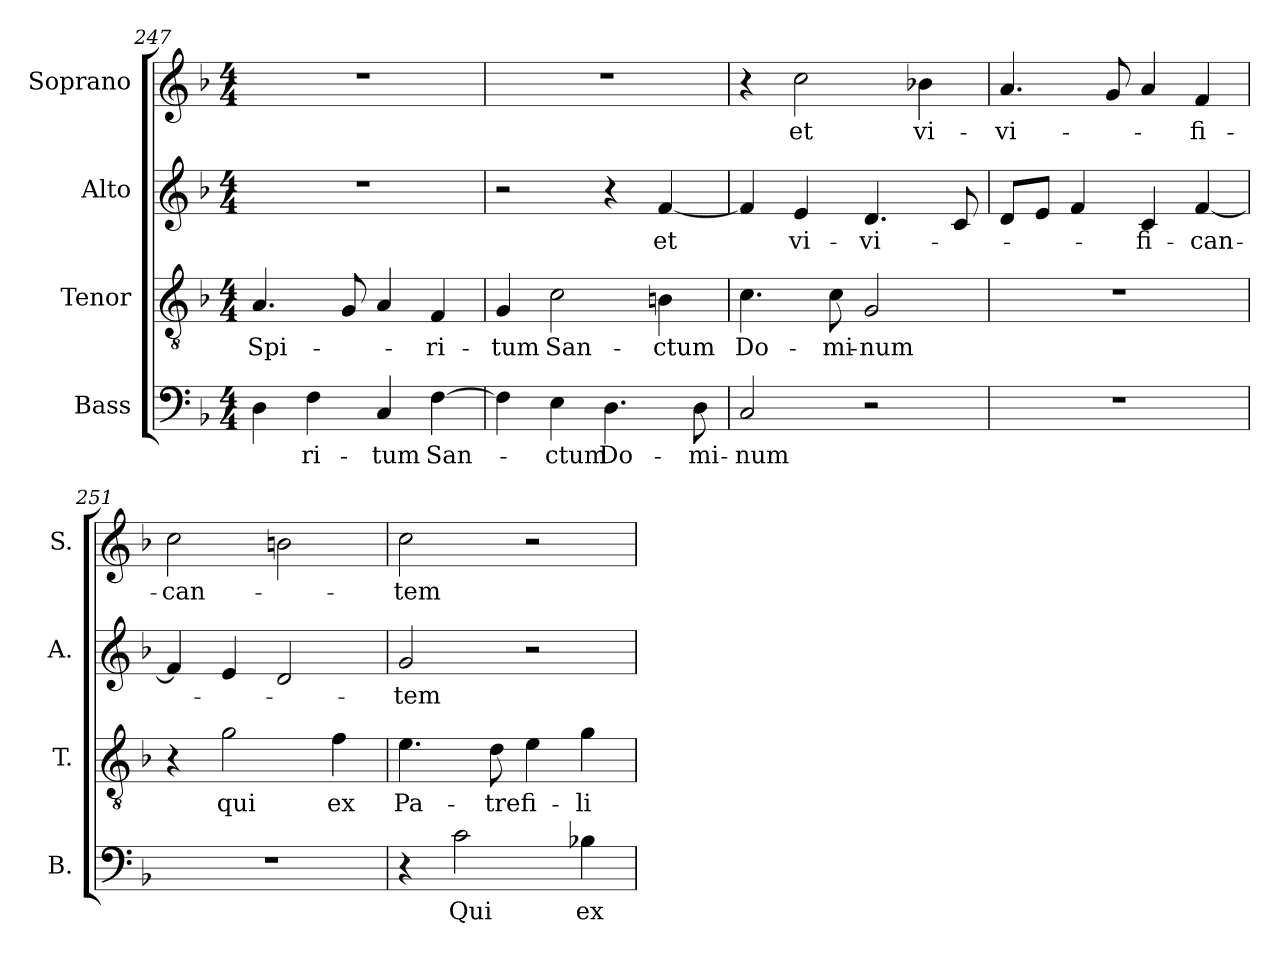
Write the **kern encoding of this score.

**kern	**text	**kern	**text	**kern	**text	**kern	**text
*part4	*part4	*part3	*part3	*part2	*part2	*part1	*part1
*staff4	*staff4	*staff3	*staff3	*staff2	*staff2	*staff1	*staff1
*I"Bass	*	*I"Tenor	*	*I"Alto	*	*I"Soprano	*
*I'B.	*	*I'T.	*	*I'A.	*	*I'S.	*
*clefF4	*	*clefGv2	*	*clefG2	*	*clefG2	*
*	*	*ITrd7c12	*	*	*	*	*
*k[b-]	*	*k[b-]	*	*k[b-]	*	*k[b-]	*
*F:	*	*F:	*	*F:	*	*F:	*
*M4/4	*	*M4/4	*	*M4/4	*	*M4/4	*
=247	=247	=247	=247	=247	=247	=247	=247
!	!	!	!LO:LY:b:color=#000000	!	!	!	!
4Di\	.	4.AAi/	Spi-	1r	.	1r	.
!	!LO:LY:b:color=#000000	!	!	!	!	!	!
4Fi\	-ri-	.	.	.	.	.	.
.	.	8GGi/	.	.	.	.	.
!	!LO:LY:b:color=#000000	!	!	!	!	!	!
4Ci/	-tum	4AAi/	.	.	.	.	.
!	!LO:LY:b:color=#000000	!	!	!	!	!	!
!	!	!	!LO:LY:b:color=#000000	!	!	!	!
[4Fi\	San-	4FFi/	-ri-	.	.	.	.
=248	=248	=248	=248	=248	=248	=248	=248
!	!	!	!LO:LY:b:color=#000000	!	!	!	!
4Fi\]	.	4GGi/	-tum	2r	.	1r	.
!	!LO:LY:b:color=#000000	!	!	!	!	!	!
!	!	!	!LO:LY:b:color=#000000	!	!	!	!
4Ei\	-ctum	2Ci\	San-	.	.	.	.
!	!LO:LY:b:color=#000000	!	!	!	!	!	!
4.Di\	Do-	.	.	4r	.	.	.
!	!	!	!LO:LY:b:color=#000000	!	!	!	!
!	!	!	!	!	!LO:LY:b:color=#000000	!	!
.	.	4BBni\	-ctum	[4fi/	et	.	.
!	!LO:LY:b:color=#000000	!	!	!	!	!	!
8Di\	-mi-	.	.	.	.	.	.
!!LO:LB:g=z
=249	=249	=249	=249	=249	=249	=249	=249
!	!LO:LY:b:color=#000000	!	!	!	!	!	!
!	!	!	!LO:LY:b:color=#000000	!	!	!	!
2Ci/	-num	4.Ci\	Do-	4fi/]	.	4r	.
!	!	!	!	!	!LO:LY:b:color=#000000	!	!
!	!	!	!	!	!	!	!LO:LY:b:color=#000000
.	.	.	.	4ei/	vi-	2cci\	et
!	!	!	!LO:LY:b:color=#000000	!	!	!	!
.	.	8Ci\	-mi-	.	.	.	.
!	!	!	!LO:LY:b:color=#000000	!	!	!	!
!	!	!	!	!	!LO:LY:b:color=#000000	!	!
2r	.	2GGi/	-num	4.di/	-vi-	.	.
!	!	!	!	!	!	!	!LO:LY:b:color=#000000
.	.	.	.	.	.	4b-Xi\	vi-
.	.	.	.	8ci/	.	.	.
=250	=250	=250	=250	=250	=250	=250	=250
!	!	!	!	!	!	!	!LO:LY:b:color=#000000
1r	.	1r	.	8di/L	.	4.ai/	-vi-
.	.	.	.	8ei/J	.	.	.
.	.	.	.	4fi/	.	.	.
.	.	.	.	.	.	8gi/	.
!	!	!	!	!	!LO:LY:b:color=#000000	!	!
.	.	.	.	4ci/	-fi-	4ai/	.
!	!	!	!	!	!LO:LY:b:color=#000000	!	!
!	!	!	!	!	!	!	!LO:LY:b:color=#000000
.	.	.	.	[4fi/	-can-	4fi/	-fi-
=251	=251	=251	=251	=251	=251	=251	=251
!	!	!	!	!	!	!	!LO:LY:b:color=#000000
1r	.	4r	.	4fi/]	.	2cci\	-can-
!	!	!	!LO:LY:b:color=#000000	!	!	!	!
.	.	2Gi\	qui	4ei/	.	.	.
.	.	.	.	2di/	.	2bni\	.
!	!	!	!LO:LY:b:color=#000000	!	!	!	!
.	.	4Fi\	ex	.	.	.	.
=252	=252	=252	=252	=252	=252	=252	=252
!	!	!	!LO:LY:b:color=#000000	!	!	!	!
!	!	!	!	!	!LO:LY:b:color=#000000	!	!
!	!	!	!	!	!	!	!LO:LY:b:color=#000000
4r	.	4.Ei\	Pa-	2gi/	-tem	2cci\	-tem
!	!LO:LY:b:color=#000000	!	!	!	!	!	!
2ci\	Qui	.	.	.	.	.	.
!	!	!	!LO:LY:b:color=#000000	!	!	!	!
.	.	8Di\	-tre	.	.	.	.
!	!	!	!LO:LY:b:color=#000000	!	!	!	!
.	.	4Ei\	fi-	2r	.	2r	.
!	!LO:LY:b:color=#000000	!	!	!	!	!	!
!	!	!	!LO:LY:b:color=#000000	!	!	!	!
4B-Xi\	ex	4Gi\	-li-	.	.	.	.
=	=	=	=	=	=	=	=
*-	*-	*-	*-	*-	*-	*-	*-
